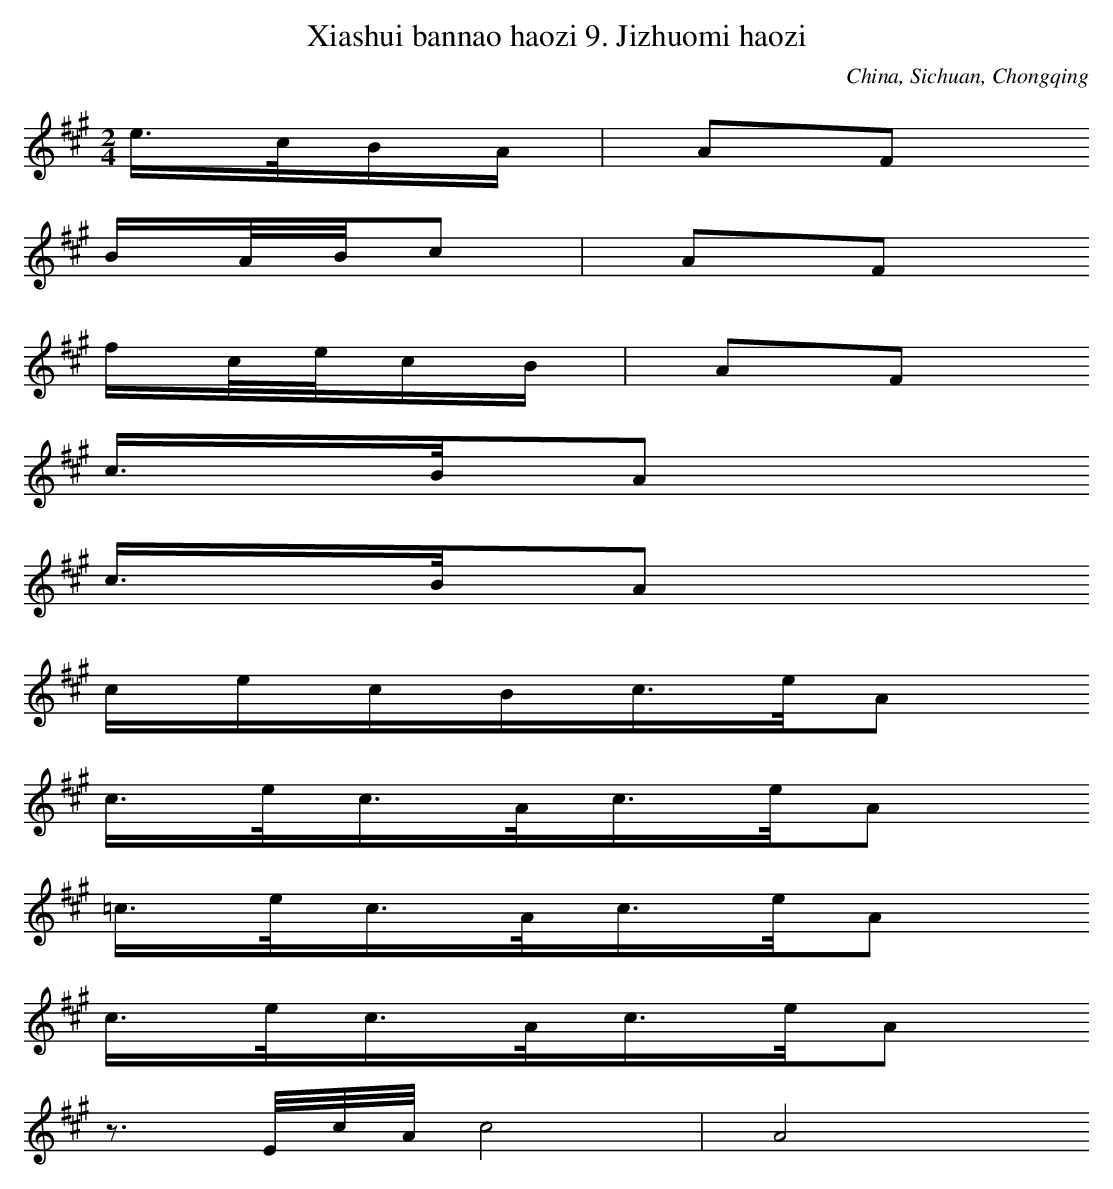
X:1
T: Xiashui bannao haozi 9. Jizhuomi haozi
O: China, Sichuan, Chongqing
M: 2/4
L: 1/32
K: A
e3cB2A2 | A4F4
B2ABc4 | A4F4
f2cec2B2 | A4F4
c3BA4
c3BA4
c2e2c2B2c3eA4
c3ec3Ac3eA4
=c3ec3Ac3eA4
c3ec3Ac3eA4
z6EcAc16 | A16
